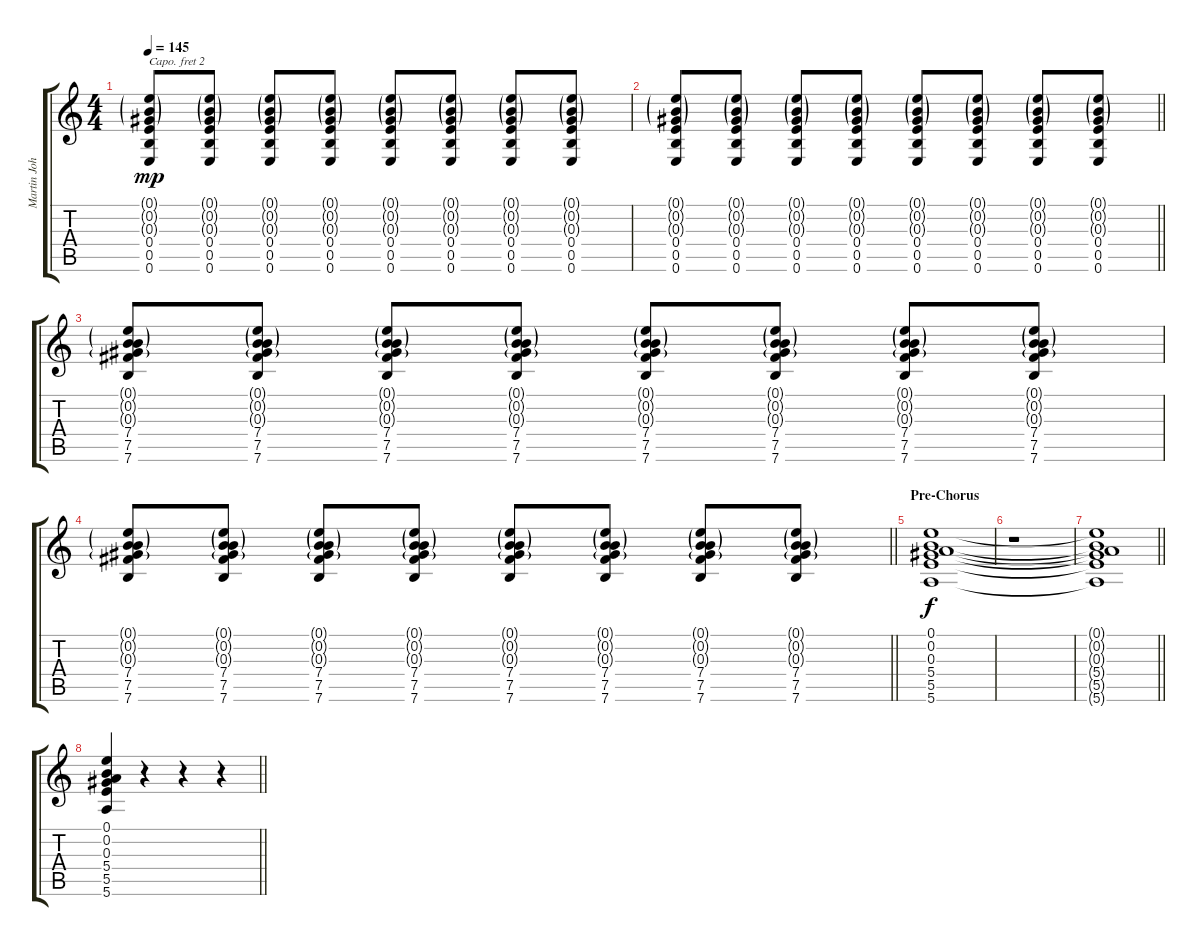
\track ("Martin Johnson (Rhythm Guitar)" "Martin Joh") {instrument overdrivenguitar}
\staff {score tabs}
\capo 2
\tuning (D4 A3 Gb3 D3 A2 D2) {hide}
\ts (4 4)
\tempo 145
\clef g2
\ks c
(0.1{g} 0.2{g} 0.3{g} 0.4 0.5 0.6).8{dy mp} (0.1{g} 0.2{g} 0.3{g} 0.4 0.5 0.6).8 (0.1{g} 0.2{g} 0.3{g} 0.4 0.5 0.6).8 (0.1{g} 0.2{g} 0.3{g} 0.4 0.5 0.6).8 (0.1{g} 0.2{g} 0.3{g} 0.4 0.5 0.6).8 (0.1{g} 0.2{g} 0.3{g} 0.4 0.5 0.6).8 (0.1{g} 0.2{g} 0.3{g} 0.4 0.5 0.6).8 (0.1{g} 0.2{g} 0.3{g} 0.4 0.5 0.6).8 |
\barLineRight lightlight
(0.1{g} 0.2{g} 0.3{g} 0.4 0.5 0.6).8 (0.1{g} 0.2{g} 0.3{g} 0.4 0.5 0.6).8 (0.1{g} 0.2{g} 0.3{g} 0.4 0.5 0.6).8 (0.1{g} 0.2{g} 0.3{g} 0.4 0.5 0.6).8 (0.1{g} 0.2{g} 0.3{g} 0.4 0.5 0.6).8 (0.1{g} 0.2{g} 0.3{g} 0.4 0.5 0.6).8 (0.1{g} 0.2{g} 0.3{g} 0.4 0.5 0.6).8 (0.1{g} 0.2{g} 0.3{g} 0.4 0.5 0.6).8 |
(0.1{g} 0.2{g} 0.3{g} 7.4 7.5 7.6).8 (0.1{g} 0.2{g} 0.3{g} 7.4 7.5 7.6).8 (0.1{g} 0.2{g} 0.3{g} 7.4 7.5 7.6).8 (0.1{g} 0.2{g} 0.3{g} 7.4 7.5 7.6).8 (0.1{g} 0.2{g} 0.3{g} 7.4 7.5 7.6).8 (0.1{g} 0.2{g} 0.3{g} 7.4 7.5 7.6).8 (0.1{g} 0.2{g} 0.3{g} 7.4 7.5 7.6).8 (0.1{g} 0.2{g} 0.3{g} 7.4 7.5 7.6).8 |
\barLineRight lightlight
(0.1{g} 0.2{g} 0.3{g} 7.4 7.5 7.6).8 (0.1{g} 0.2{g} 0.3{g} 7.4 7.5 7.6).8 (0.1{g} 0.2{g} 0.3{g} 7.4 7.5 7.6).8 (0.1{g} 0.2{g} 0.3{g} 7.4 7.5 7.6).8 (0.1{g} 0.2{g} 0.3{g} 7.4 7.5 7.6).8 (0.1{g} 0.2{g} 0.3{g} 7.4 7.5 7.6).8 (0.1{g} 0.2{g} 0.3{g} 7.4 7.5 7.6).8 (0.1{g} 0.2{g} 0.3{g} 7.4 7.5 7.6).8 |
\section ("" "Pre-Chorus")
(0.1 0.2 0.3 5.4 5.5 5.6).1{dy f volume 1} |
r.1 |
\barLineRight lightlight
(0.1{t} 0.2{t} 0.3{t} 5.4{t} 5.5{t} 5.6{t}).1 |
\barLineRight lightlight
(0.1 0.2 0.3 5.4 5.5 5.6).4{volume 15} r.4 r.4 r.4
